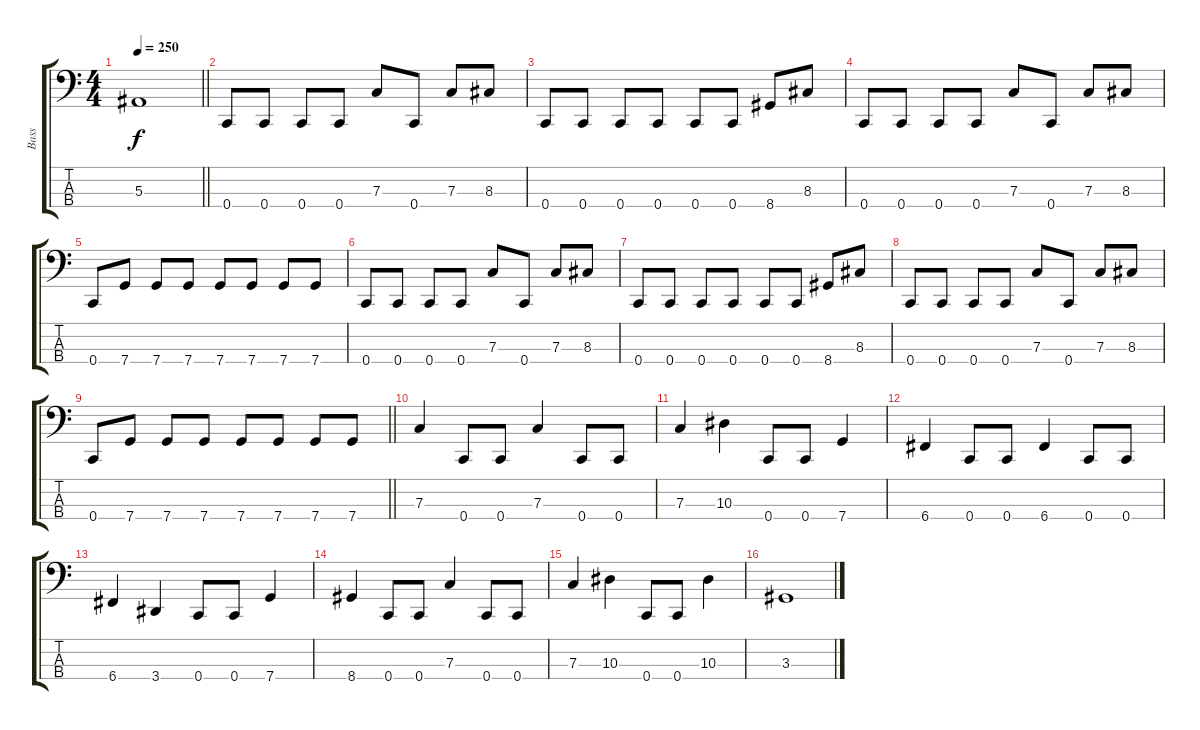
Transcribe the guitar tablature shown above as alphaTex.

\track ("Bass" "Bass") {instrument electricbassfinger}
\staff {score tabs}
\tuning (Eb2 Bb1 F1 C1) {hide}
\ts (4 4)
\tempo 250
\clef f4
\barLineRight lightlight
\ks c
5.3.1{dy f} |
0.4.8 0.4.8 0.4.8 0.4.8 7.3.8 0.4.8 7.3.8 8.3.8 |
0.4.8 0.4.8 0.4.8 0.4.8 0.4.8 0.4.8 8.4.8 8.3.8 |
0.4.8 0.4.8 0.4.8 0.4.8 7.3.8 0.4.8 7.3.8 8.3.8 |
0.4.8 7.4.8 7.4.8 7.4.8 7.4.8 7.4.8 7.4.8 7.4.8 |
0.4.8 0.4.8 0.4.8 0.4.8 7.3.8 0.4.8 7.3.8 8.3.8 |
0.4.8 0.4.8 0.4.8 0.4.8 0.4.8 0.4.8 8.4.8 8.3.8 |
0.4.8 0.4.8 0.4.8 0.4.8 7.3.8 0.4.8 7.3.8 8.3.8 |
\barLineRight lightlight
0.4.8 7.4.8 7.4.8 7.4.8 7.4.8 7.4.8 7.4.8 7.4.8 |
7.3.4 0.4.8 0.4.8 7.3.4 0.4.8 0.4.8 |
7.3.4 10.3.4 0.4.8 0.4.8 7.4.4 |
6.4.4 0.4.8 0.4.8 6.4.4 0.4.8 0.4.8 |
6.4.4 3.4.4 0.4.8 0.4.8 7.4.4 |
8.4.4 0.4.8 0.4.8 7.3.4 0.4.8 0.4.8 |
7.3.4 10.3.4 0.4.8 0.4.8 10.3.4 |
3.3.1
